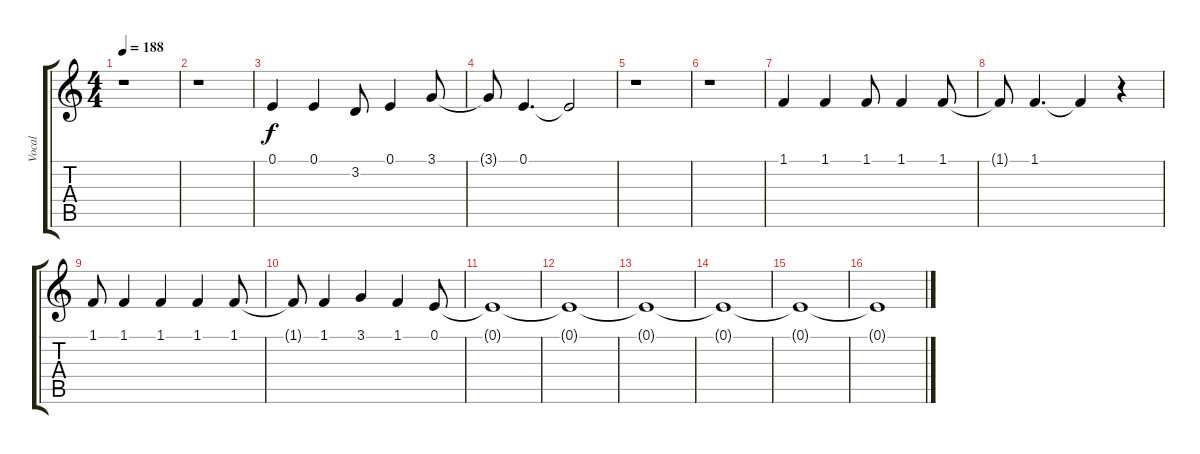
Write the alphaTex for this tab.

\track ("Vocal" "Vocal") {instrument lead3calliope}
\staff {score tabs}
\tuning (E4 B3 G3 D3 A2 E2) {hide}
\ts (4 4)
\tempo 188
\clef g2
\ks c
r.1{dy f} |
r.1 |
0.1.4 0.1.4 3.2.8 0.1.4 3.1.8 |
3.1{t}.8 0.1.4{d} 0.1{t}.2 |
r.1 |
r.1 |
1.1.4 1.1.4 1.1.8 1.1.4 1.1.8 |
1.1{t}.8 1.1.4{d} 1.1{t}.4 r.4 |
1.1.8 1.1.4 1.1.4 1.1.4 1.1.8 |
1.1{t}.8 1.1.4 3.1.4 1.1.4 0.1.8 |
0.1{t}.1 |
0.1{t}.1 |
0.1{t}.1 |
0.1{t}.1 |
0.1{t}.1 |
0.1{t}.1
